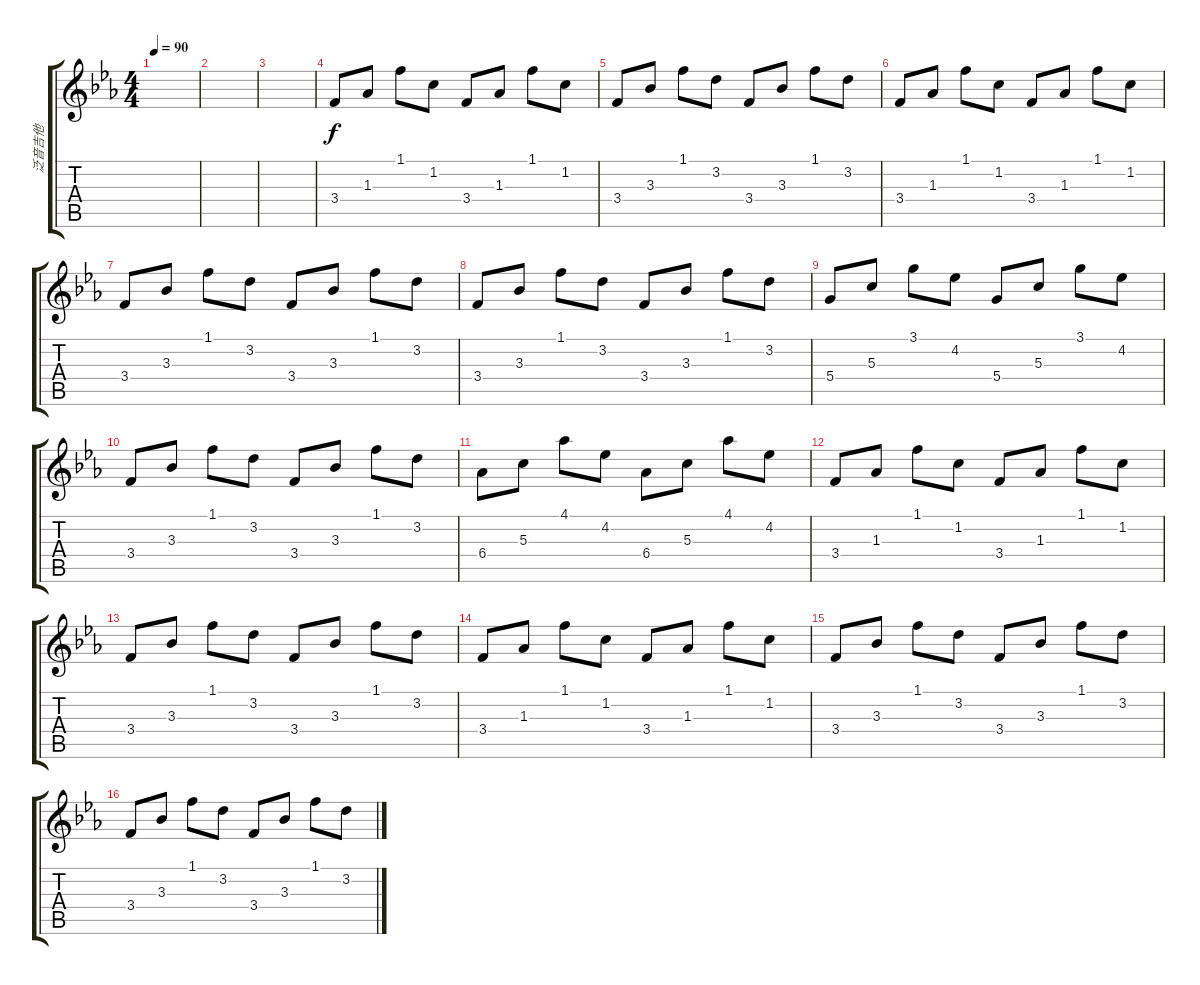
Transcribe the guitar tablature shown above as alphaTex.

\track ("泛音吉他" "泛音吉他") {instrument guitarharmonics}
\staff {score tabs}
\tuning (E4 B3 G3 D3 A2 E2) {hide}
\ts (4 4)
\tempo 90
\clef g2
\ks eb
|
|
|
3.4.8{volume 10 instrument guitarharmonics} 1.3.8 1.1.8 1.2.8 3.4.8 1.3.8 1.1.8 1.2.8 |
3.4.8 3.3.8 1.1.8 3.2.8 3.4.8 3.3.8 1.1.8 3.2.8 |
3.4.8 1.3.8 1.1.8 1.2.8 3.4.8 1.3.8 1.1.8 1.2.8 |
3.4.8 3.3.8 1.1.8 3.2.8 3.4.8 3.3.8 1.1.8 3.2.8 |
3.4.8 3.3.8 1.1.8 3.2.8 3.4.8 3.3.8 1.1.8 3.2.8 |
5.4.8 5.3.8 3.1.8 4.2.8 5.4.8 5.3.8 3.1.8 4.2.8 |
3.4.8 3.3.8 1.1.8 3.2.8 3.4.8 3.3.8 1.1.8 3.2.8 |
6.4.8 5.3.8 4.1.8 4.2.8 6.4.8 5.3.8 4.1.8 4.2.8 |
3.4.8{volume 10 instrument guitarharmonics} 1.3.8 1.1.8 1.2.8 3.4.8 1.3.8 1.1.8 1.2.8 |
3.4.8 3.3.8 1.1.8 3.2.8 3.4.8 3.3.8 1.1.8 3.2.8 |
3.4.8 1.3.8 1.1.8 1.2.8 3.4.8 1.3.8 1.1.8 1.2.8 |
3.4.8 3.3.8 1.1.8 3.2.8 3.4.8 3.3.8 1.1.8 3.2.8 |
3.4.8 3.3.8 1.1.8 3.2.8 3.4.8 3.3.8 1.1.8 3.2.8
